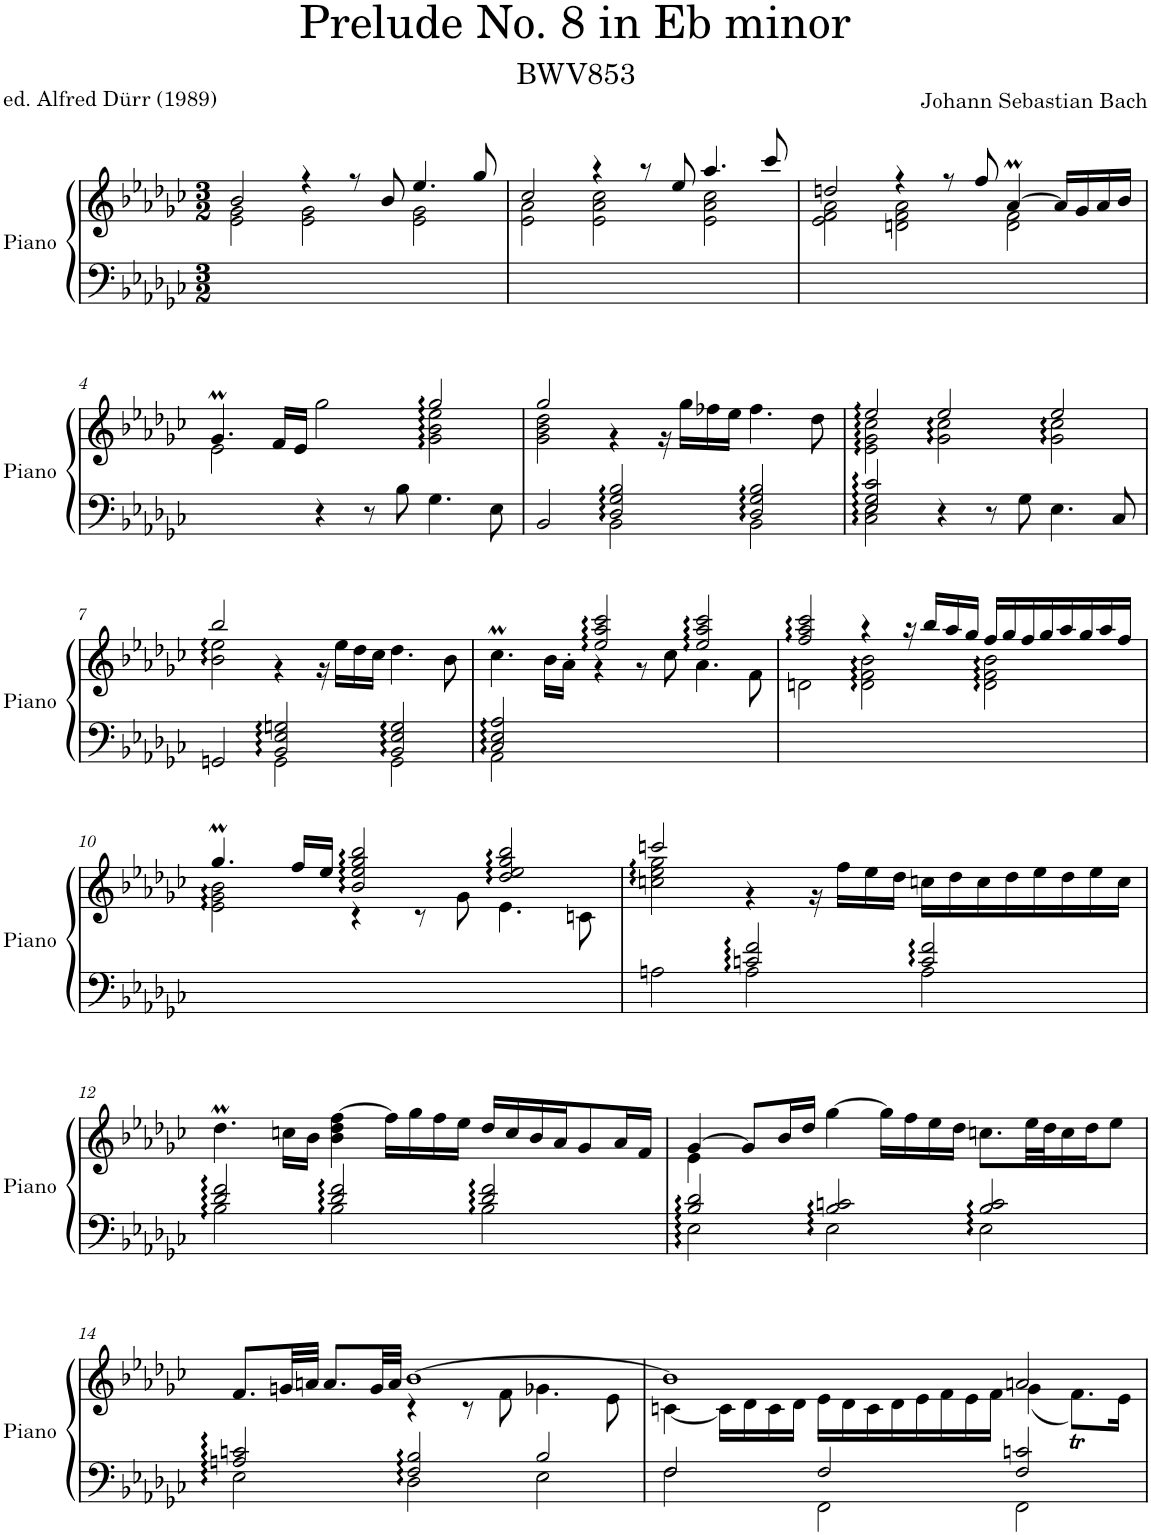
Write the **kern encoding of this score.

**kern	**kern
*part1	*part1
*staff2	*staff1
*I"Piano	*
*I'Piano	*
*clefF4	*clefG2
*k[b-e-a-d-g-c-]	*k[b-e-a-d-g-c-]
*M3/2	*M3/2
=1	=1
*	*^
1.ryy	2b-/	2e-\ 2g-\
.	4r	2e-\ 2g-\
.	8r	.
.	8b-/	.
.	4.ee-/	2e-\ 2g-\
.	8gg-/	.
=2	=2	=2
1.ryy	2cc-/	2e-\ 2a-\
.	4r	2e-\ 2a-\ 2cc-\
.	8r	.
.	8ee-/	.
.	4.aa-/	2e-\ 2a-\ 2cc-\
.	8ccc-/	.
=3	=3	=3
1.ryy	2ddn/	2e-\ 2f\ 2a-\
.	4r	2dn\ 2f\ 2a-\
.	8r	.
.	8ff/	.
.	[>4a-M/	2d\ 2f\
.	16a-/LL]	.
.	16g-/	.
.	16a-/	.
.	16b-/JJ	.
!!LO:LB:g=z	!!
=4	=4	=4
2ryy	4.g->/	2e-\
.	16f/LL	.
.	16e-/JJ	.
4r	2ryy	2gg-\
8r	.	.
8B-\	.	.
4.G-\	2gg-/	2g-\ 2b-\ 2ee-\
8E-\	.	.
=5	=5	=5
*^	*	*
2BB-/	2ryy	2gg-/	2g-\ 2b-\ 2dd-\
2BB-\	2D-/ 2G-/ 2B-/	1ryy	4r
.	.	.	16r
.	.	.	16gg-\LL
.	.	.	16ff-X\
.	.	.	16ee-\JJ
2BB-\	2D-/ 2G-/ 2B-/	.	4.ff-\
.	.	.	8dd-\
=6	=6	=6	=6
2E-/ 2G-/ 2c-/	2C-\ 2E-\	2ee-/	2e-\ 2g-\ 2cc-\
4r	1ryy	2ee-/	2g-\ 2cc-\
8r	.	.	.
8G-\	.	.	.
4.E-\	.	2ee-/	2g-\ 2cc-\
8C-/	.	.	.
!!LO:LB:g=z	!!
=7	=7	=7	=7
2GGn/	2ryy	2bb-/	2b-\ 2ee-\
2GG\	2BB-/ 2E-/ 2Gn/	4ryy	4r
.	.	4ryy	16r
.	.	.	16ee-\LL
.	.	.	16dd-\
.	.	.	16cc-\JJ
2GG\	2BB-/ 2E-/ 2G/	4ryy	4.dd-\
.	.	4ryy	.
.	.	.	8b-\
=8	=8	=8	=8
2C-/ 2E-/ 2A-/	2AA-\	2ryy	4.cc->\
.	.	.	16b-\LL
.	.	.	16a-'>\JJ
1ryy	1ryy	2ee-/ 2aa-/ 2ccc-/	4r
.	.	.	8r
.	.	.	8cc-\
.	.	2ee-/ 2aa-/ 2ccc-/	4.a-\
.	.	.	8f\
*v	*v	*	*
=9	=9	=9
1.ryy	2ff/ 2aa-/ 2ccc-/	2dn\
.	4r	2d\ 2f\ 2b-\
.	16r	.
.	16bb-/LL	.
.	16aa-/	.
.	16gg-/JJ	.
.	16ff/LL	2d\ 2f\ 2b-\
.	16gg-/	.
.	16ff/	.
.	16gg-/	.
.	16aa-/	.
.	16gg-/	.
.	16aa-/	.
.	16ff/JJ	.
!!LO:LB:g=z	!!
=10	=10	=10
1.ryy	4.gg-M/	2e-\ 2g-\ 2b-\
.	16ff/LL	.
.	16ee-/JJ	.
.	2b-/ 2ee-/ 2gg-/ 2bb-/	4r
.	.	8r
.	.	8g-\
.	2dd-/ 2ee-/ 2gg-/ 2bb-/	4.e-\
.	.	8cn\
=11	=11	=11
*^	*	*
2An\	2ryy	2cccn/	2ccn\ 2ee-\ 2gg-\
2A\	2cn/ 2f/	1ryy	4r
.	.	.	16r
.	.	.	16ff\LL
.	.	.	16ee-\
.	.	.	16dd-\JJ
2A\	2c/ 2f/	.	16ccn\LL
.	.	.	16dd-\
.	.	.	16cc\
.	.	.	16dd-\
.	.	.	16ee-\
.	.	.	16dd-\
.	.	.	16ee-\
.	.	.	16cc\JJ
*	*	*v	*v
!!LO:LB:g=z
=12	=12	=12
*k[b-e-a-d-g-c-]	*	*k[b-e-a-d-g-c-]
2d-/ 2f/	2B-\	4.dd->\
.	.	16ccn\LL
.	.	16b-\JJ
2d-/ 2f/	2B-\	4b-\ 4dd-\ [>4ff\
.	.	16ff\LL]
.	.	16gg-\
.	.	16ff\
.	.	16ee-\JJ
2d-/ 2f/	2B-\	16dd-/LL
.	.	16cc/
.	.	16b-/
.	.	16a-/J
.	.	8g-/
.	.	16a-/L
.	.	16f/JJ
=13	=13	=13
*	*	*^
2B-/ 2d-/	2E-\	[4g-/	4e-\
.	.	8g-/L]	1ryy
.	.	16b-/L	.
.	.	16dd-/JJ	.
2B-/ 2cn/	2E-\	[>4gg-\	.
.	.	16gg-\LL]	.
.	.	16ff\	.
.	.	16ee-\	.
.	.	16dd-\JJ	.
2B-/ 2c/	2E-\	8.ccn\L	.
.	.	32ee-\LL	.
.	.	32dd-\J	.
.	.	16cc\	4ryy
.	.	16dd-\J	.
.	.	8ee-\J	.
!!LO:LB:g=z	!!
=14	=14	=14	=14
2An/ 2cn/	2E-\	8.f/L	2ryy
.	.	32gn/LL	.
.	.	32an/JJJ	.
.	.	8.a/L	.
.	.	32g/LL	.
.	.	32a/JJJ	.
2F/ 2B-/	2D-\	[1b-	4r
.	.	.	8r
.	.	.	8f\
2B-/	2E-\	.	4.g-X\
.	.	.	8e-\
=15	=15	=15	=15
2F/	2F\	1b-]	[4cn\
.	.	.	16c\LL]
.	.	.	16d-\
.	.	.	16c\
.	.	.	16d-\JJ
2F/	2FF\	.	16e-\LL
.	.	.	16d-\
.	.	.	16c\
.	.	.	16d-\
.	.	.	16e-\
.	.	.	16f\
.	.	.	16e-\
.	.	.	16f\JJ
2F/ 2cn/	2FF\	2an/	(<4g-\
.	.	.	8.ft\L)
.	.	.	16e-\Jk
*v	*v	*	*
*	*v	*v
=	=
*-	*-
